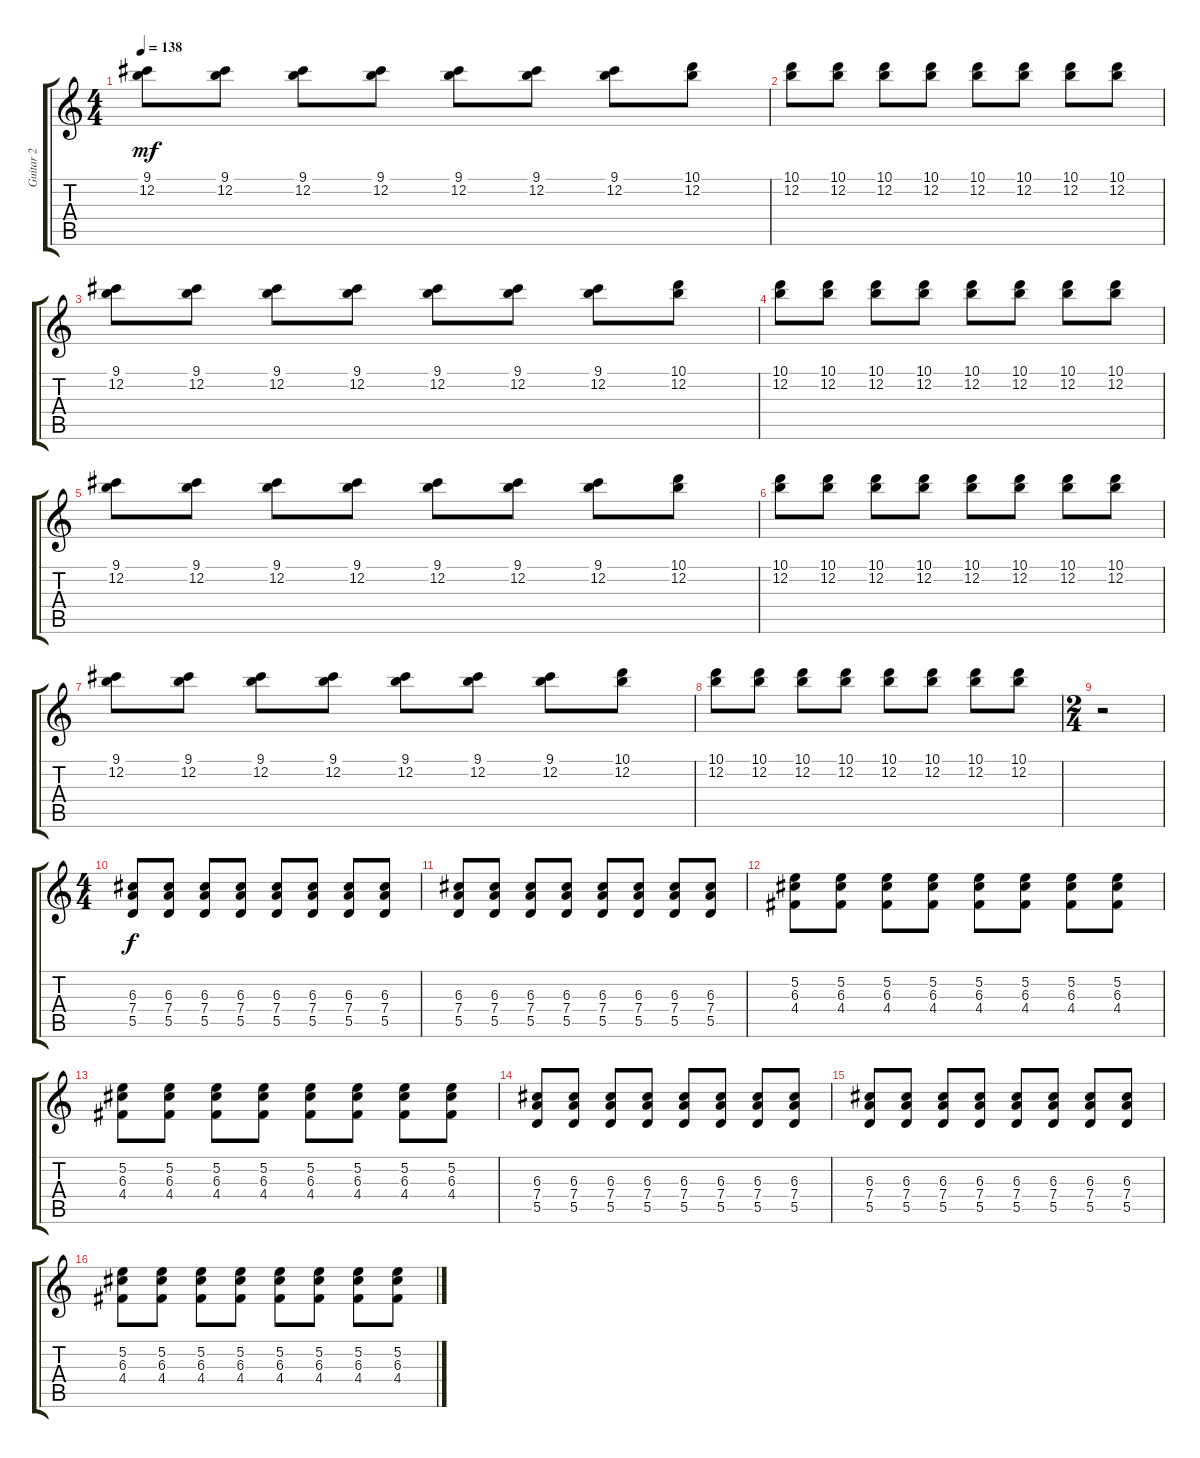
\track ("Guitar 2" "Guitar 2") {instrument distortionguitar}
\staff {score tabs}
\tuning (E4 B3 G3 D3 A2 E2) {hide}
\ts (4 4)
\tempo 138
\clef g2
\ks c
(9.1 12.2).8{dy mf} (9.1 12.2).8 (9.1 12.2).8 (9.1 12.2).8 (9.1 12.2).8 (9.1 12.2).8 (9.1 12.2).8 (10.1 12.2).8 |
(10.1 12.2).8 (10.1 12.2).8 (10.1 12.2).8 (10.1 12.2).8 (10.1 12.2).8 (10.1 12.2).8 (10.1 12.2).8 (10.1 12.2).8 |
(9.1 12.2).8 (9.1 12.2).8 (9.1 12.2).8 (9.1 12.2).8 (9.1 12.2).8 (9.1 12.2).8 (9.1 12.2).8 (10.1 12.2).8 |
(10.1 12.2).8 (10.1 12.2).8 (10.1 12.2).8 (10.1 12.2).8 (10.1 12.2).8 (10.1 12.2).8 (10.1 12.2).8 (10.1 12.2).8 |
(9.1 12.2).8 (9.1 12.2).8 (9.1 12.2).8 (9.1 12.2).8 (9.1 12.2).8 (9.1 12.2).8 (9.1 12.2).8 (10.1 12.2).8 |
(10.1 12.2).8 (10.1 12.2).8 (10.1 12.2).8 (10.1 12.2).8 (10.1 12.2).8 (10.1 12.2).8 (10.1 12.2).8 (10.1 12.2).8 |
(9.1 12.2).8 (9.1 12.2).8 (9.1 12.2).8 (9.1 12.2).8 (9.1 12.2).8 (9.1 12.2).8 (9.1 12.2).8 (10.1 12.2).8 |
(10.1 12.2).8 (10.1 12.2).8 (10.1 12.2).8 (10.1 12.2).8 (10.1 12.2).8 (10.1 12.2).8 (10.1 12.2).8 (10.1 12.2).8 |
\ts (2 4)
r.2 |
\ts (4 4)
(6.3 7.4 5.5).8{dy f} (6.3 7.4 5.5).8 (6.3 7.4 5.5).8 (6.3 7.4 5.5).8 (6.3 7.4 5.5).8 (6.3 7.4 5.5).8 (6.3 7.4 5.5).8 (6.3 7.4 5.5).8 |
(6.3 7.4 5.5).8 (6.3 7.4 5.5).8 (6.3 7.4 5.5).8 (6.3 7.4 5.5).8 (6.3 7.4 5.5).8 (6.3 7.4 5.5).8 (6.3 7.4 5.5).8 (6.3 7.4 5.5).8 |
(5.2 6.3 4.4).8 (5.2 6.3 4.4).8 (5.2 6.3 4.4).8 (5.2 6.3 4.4).8 (5.2 6.3 4.4).8 (5.2 6.3 4.4).8 (5.2 6.3 4.4).8 (5.2 6.3 4.4).8 |
(5.2 6.3 4.4).8 (5.2 6.3 4.4).8 (5.2 6.3 4.4).8 (5.2 6.3 4.4).8 (5.2 6.3 4.4).8 (5.2 6.3 4.4).8 (5.2 6.3 4.4).8 (5.2 6.3 4.4).8 |
(6.3 7.4 5.5).8 (6.3 7.4 5.5).8 (6.3 7.4 5.5).8 (6.3 7.4 5.5).8 (6.3 7.4 5.5).8 (6.3 7.4 5.5).8 (6.3 7.4 5.5).8 (6.3 7.4 5.5).8 |
(6.3 7.4 5.5).8 (6.3 7.4 5.5).8 (6.3 7.4 5.5).8 (6.3 7.4 5.5).8 (6.3 7.4 5.5).8 (6.3 7.4 5.5).8 (6.3 7.4 5.5).8 (6.3 7.4 5.5).8 |
(5.2 6.3 4.4).8 (5.2 6.3 4.4).8 (5.2 6.3 4.4).8 (5.2 6.3 4.4).8 (5.2 6.3 4.4).8 (5.2 6.3 4.4).8 (5.2 6.3 4.4).8 (5.2 6.3 4.4).8
